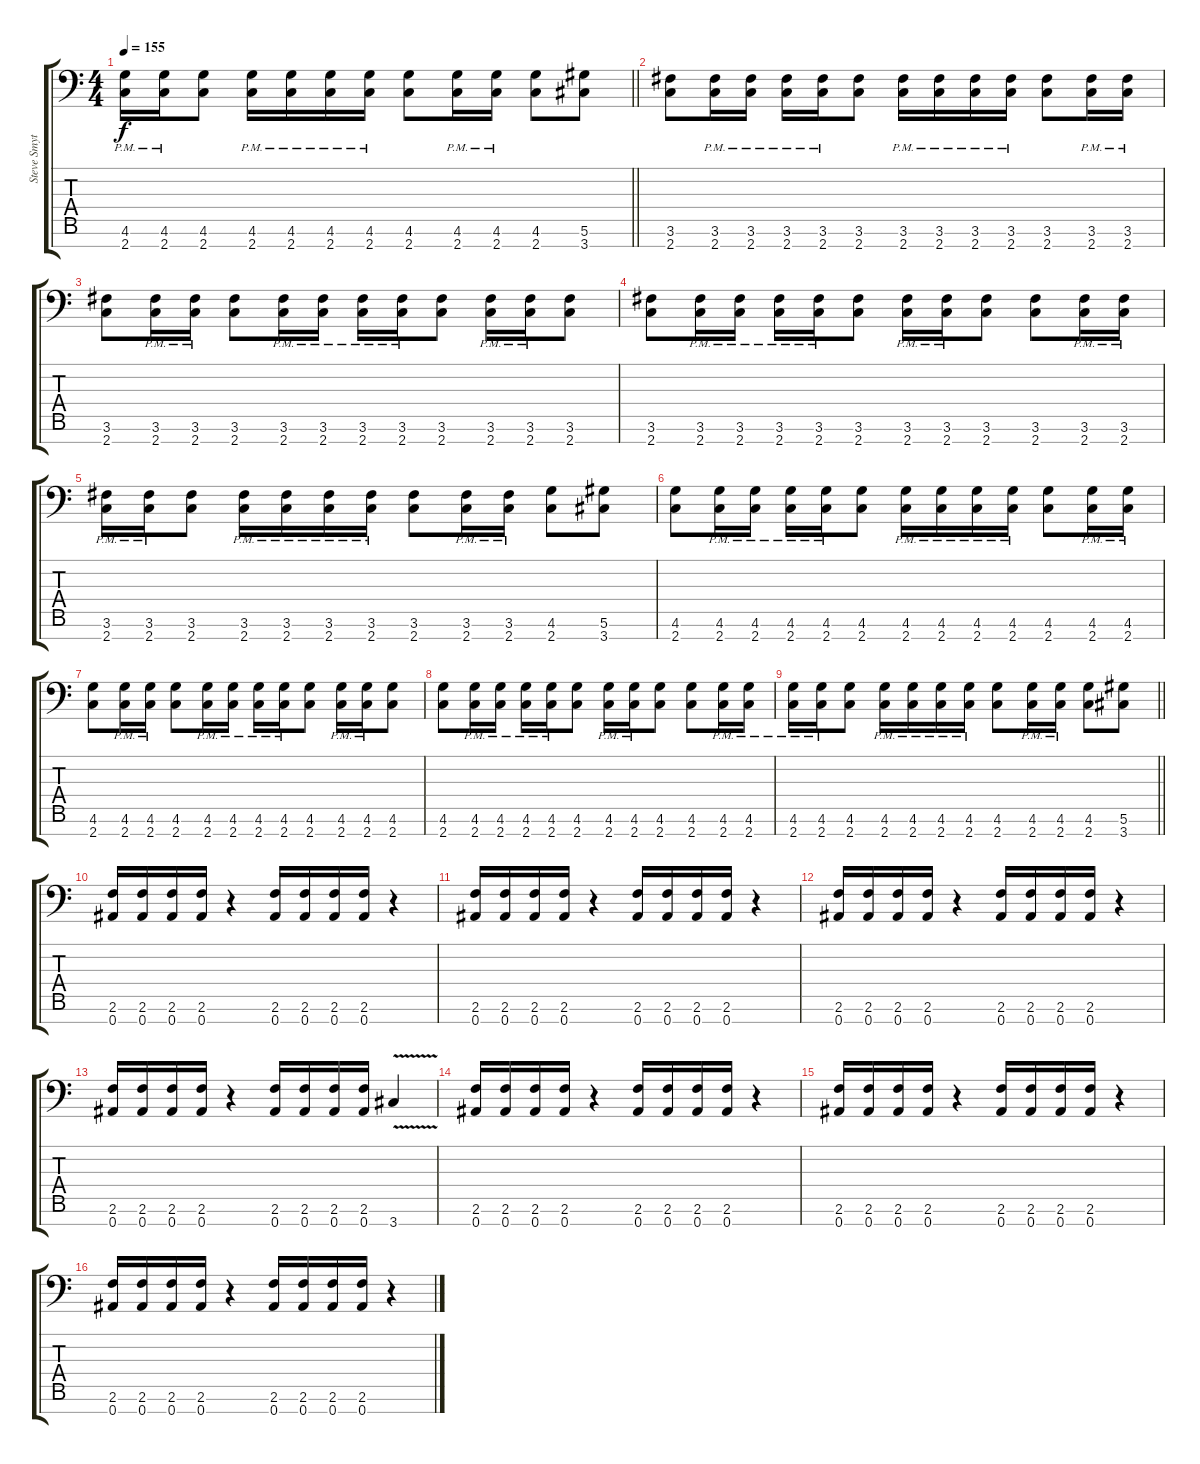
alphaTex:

\track ("Steve Smyth" "Steve Smyt") {instrument distortionguitar}
\staff {score tabs}
\tuning (Eb4 Bb3 Gb3 Db3 Ab2 Eb2 Bb1) {hide}
\ts (4 4)
\tempo 155
\clef f4
\barLineRight lightlight
\ks c
(4.6{pm} 2.7{pm}).16{dy f} (4.6{pm} 2.7{pm}).16 (4.6 2.7).8 (4.6{pm} 2.7{pm}).16 (4.6{pm} 2.7{pm}).16 (4.6{pm} 2.7{pm}).16 (4.6{pm} 2.7{pm}).16 (4.6 2.7).8 (4.6{pm} 2.7{pm}).16 (4.6{pm} 2.7{pm}).16 (4.6 2.7).8 (5.6 3.7).8 |
(3.6 2.7).8 (3.6{pm} 2.7{pm}).16 (3.6{pm} 2.7{pm}).16 (3.6{pm} 2.7{pm}).16 (3.6{pm} 2.7{pm}).16 (3.6 2.7).8 (3.6{pm} 2.7{pm}).16 (3.6{pm} 2.7{pm}).16 (3.6{pm} 2.7{pm}).16 (3.6{pm} 2.7{pm}).16 (3.6 2.7).8 (3.6{pm} 2.7{pm}).16 (3.6{pm} 2.7{pm}).16 |
(3.6 2.7).8 (3.6{pm} 2.7{pm}).16 (3.6{pm} 2.7{pm}).16 (3.6 2.7).8 (3.6{pm} 2.7{pm}).16 (3.6{pm} 2.7{pm}).16 (3.6{pm} 2.7{pm}).16 (3.6{pm} 2.7{pm}).16 (3.6 2.7).8 (3.6{pm} 2.7{pm}).16 (3.6{pm} 2.7{pm}).16 (3.6 2.7).8 |
(3.6 2.7).8 (3.6{pm} 2.7{pm}).16 (3.6{pm} 2.7{pm}).16 (3.6{pm} 2.7{pm}).16 (3.6{pm} 2.7{pm}).16 (3.6 2.7).8 (3.6{pm} 2.7{pm}).16 (3.6{pm} 2.7{pm}).16 (3.6 2.7).8 (3.6 2.7).8 (3.6{pm} 2.7{pm}).16 (3.6{pm} 2.7{pm}).16 |
(3.6{pm} 2.7{pm}).16 (3.6{pm} 2.7{pm}).16 (3.6 2.7).8 (3.6{pm} 2.7{pm}).16 (3.6{pm} 2.7{pm}).16 (3.6{pm} 2.7{pm}).16 (3.6{pm} 2.7{pm}).16 (3.6 2.7).8 (3.6{pm} 2.7{pm}).16 (3.6{pm} 2.7{pm}).16 (4.6 2.7).8 (5.6 3.7).8 |
(4.6 2.7).8 (4.6{pm} 2.7{pm}).16 (4.6{pm} 2.7{pm}).16 (4.6{pm} 2.7{pm}).16 (4.6{pm} 2.7{pm}).16 (4.6 2.7).8 (4.6{pm} 2.7{pm}).16 (4.6{pm} 2.7{pm}).16 (4.6{pm} 2.7{pm}).16 (4.6{pm} 2.7{pm}).16 (4.6 2.7).8 (4.6{pm} 2.7{pm}).16 (4.6{pm} 2.7{pm}).16 |
(4.6 2.7).8 (4.6{pm} 2.7{pm}).16 (4.6{pm} 2.7{pm}).16 (4.6 2.7).8 (4.6{pm} 2.7{pm}).16 (4.6{pm} 2.7{pm}).16 (4.6{pm} 2.7{pm}).16 (4.6{pm} 2.7{pm}).16 (4.6 2.7).8 (4.6{pm} 2.7{pm}).16 (4.6{pm} 2.7{pm}).16 (4.6 2.7).8 |
(4.6 2.7).8 (4.6{pm} 2.7{pm}).16 (4.6{pm} 2.7{pm}).16 (4.6{pm} 2.7{pm}).16 (4.6{pm} 2.7{pm}).16 (4.6 2.7).8 (4.6{pm} 2.7{pm}).16 (4.6{pm} 2.7{pm}).16 (4.6 2.7).8 (4.6 2.7).8 (4.6{pm} 2.7{pm}).16 (4.6{pm} 2.7{pm}).16 |
\barLineRight lightlight
(4.6{pm} 2.7{pm}).16 (4.6{pm} 2.7{pm}).16 (4.6 2.7).8 (4.6{pm} 2.7{pm}).16 (4.6{pm} 2.7{pm}).16 (4.6{pm} 2.7{pm}).16 (4.6{pm} 2.7{pm}).16 (4.6 2.7).8 (4.6{pm} 2.7{pm}).16 (4.6{pm} 2.7{pm}).16 (4.6 2.7).8 (5.6 3.7).8 |
(2.6 0.7).16 (2.6 0.7).16 (2.6 0.7).16 (2.6 0.7).16 r.4 (2.6 0.7).16 (2.6 0.7).16 (2.6 0.7).16 (2.6 0.7).16 r.4 |
(2.6 0.7).16 (2.6 0.7).16 (2.6 0.7).16 (2.6 0.7).16 r.4 (2.6 0.7).16 (2.6 0.7).16 (2.6 0.7).16 (2.6 0.7).16 r.4 |
(2.6 0.7).16 (2.6 0.7).16 (2.6 0.7).16 (2.6 0.7).16 r.4 (2.6 0.7).16 (2.6 0.7).16 (2.6 0.7).16 (2.6 0.7).16 r.4 |
(2.6 0.7).16 (2.6 0.7).16 (2.6 0.7).16 (2.6 0.7).16 r.4 (2.6 0.7).16 (2.6 0.7).16 (2.6 0.7).16 (2.6 0.7).16 3.7{v}.4 |
(2.6 0.7).16 (2.6 0.7).16 (2.6 0.7).16 (2.6 0.7).16 r.4 (2.6 0.7).16 (2.6 0.7).16 (2.6 0.7).16 (2.6 0.7).16 r.4 |
(2.6 0.7).16 (2.6 0.7).16 (2.6 0.7).16 (2.6 0.7).16 r.4 (2.6 0.7).16 (2.6 0.7).16 (2.6 0.7).16 (2.6 0.7).16 r.4 |
(2.6 0.7).16 (2.6 0.7).16 (2.6 0.7).16 (2.6 0.7).16 r.4 (2.6 0.7).16 (2.6 0.7).16 (2.6 0.7).16 (2.6 0.7).16 r.4
